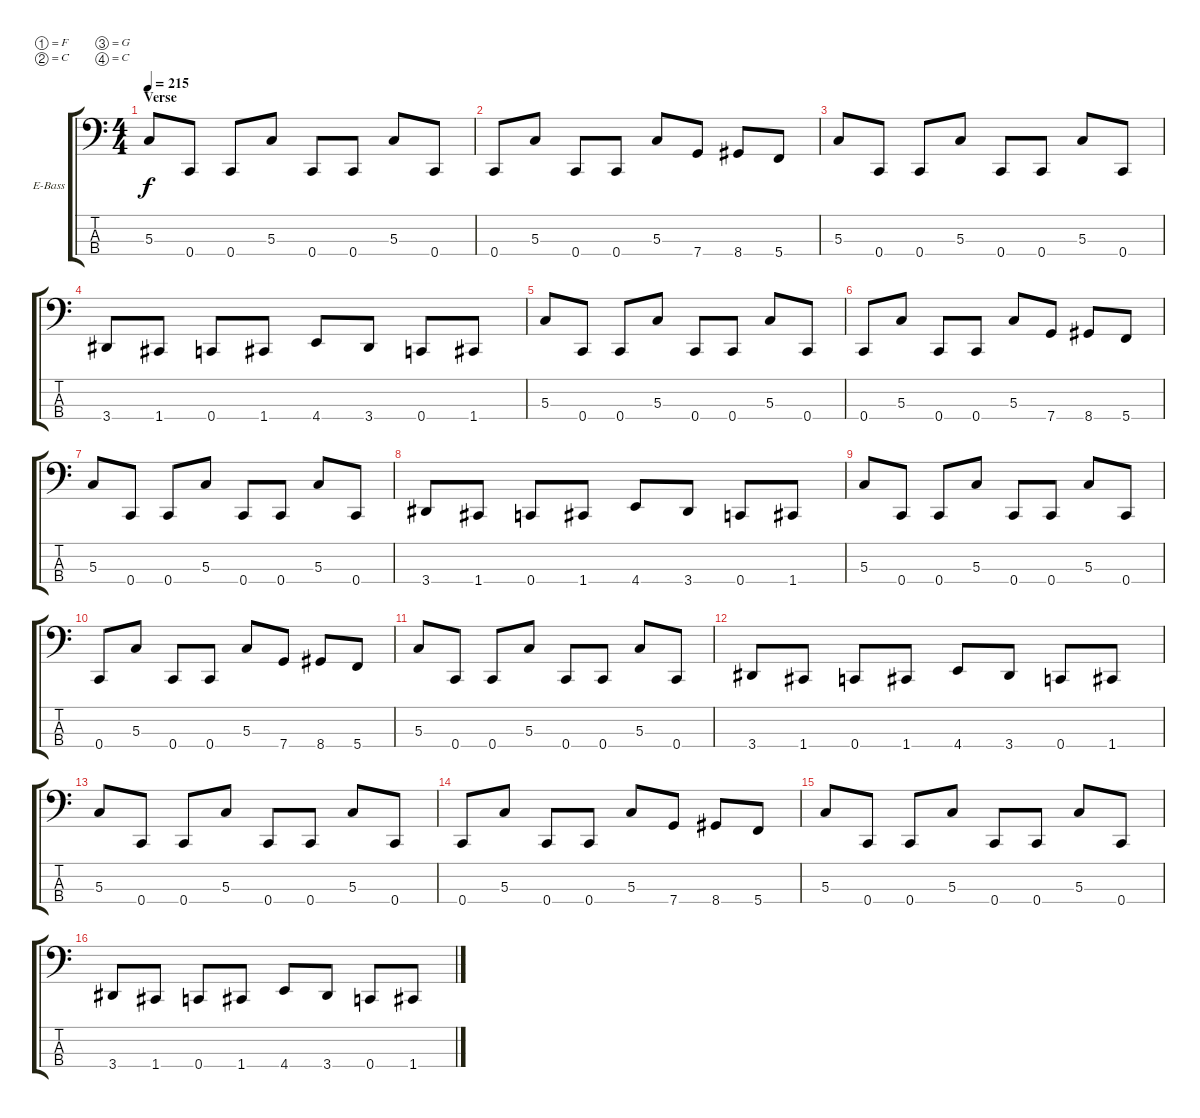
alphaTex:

\defaultSystemsLayout 4
\bracketExtendMode groupsimilarinstruments
\firstSystemTrackNameOrientation horizontal
\otherSystemsTrackNameOrientation horizontal
\track ("Electric Bass" "E-Bass") {instrument electricbassfinger}
\staff {score tabs}
\tuning (F2 C2 G1 C1)
\ts (4 4)
\section ("" "Verse")
\tempo 215
\clef f4
\ks c
5.3.8{dy f instrument electricbassfinger} 0.4.8 0.4.8 5.3.8 0.4.8 0.4.8 5.3.8 0.4.8 |
0.4.8 5.3.8 0.4.8 0.4.8 5.3.8 7.4.8 8.4.8 5.4.8 |
5.3.8 0.4.8 0.4.8 5.3.8 0.4.8 0.4.8 5.3.8 0.4.8 |
3.4.8 1.4.8 0.4.8 1.4.8 4.4.8 3.4.8 0.4.8 1.4.8 |
5.3.8 0.4.8 0.4.8 5.3.8 0.4.8 0.4.8 5.3.8 0.4.8 |
0.4.8 5.3.8 0.4.8 0.4.8 5.3.8 7.4.8 8.4.8 5.4.8 |
5.3.8 0.4.8 0.4.8 5.3.8 0.4.8 0.4.8 5.3.8 0.4.8 |
3.4.8 1.4.8 0.4.8 1.4.8 4.4.8 3.4.8 0.4.8 1.4.8 |
5.3.8 0.4.8 0.4.8 5.3.8 0.4.8 0.4.8 5.3.8 0.4.8 |
0.4.8 5.3.8 0.4.8 0.4.8 5.3.8 7.4.8 8.4.8 5.4.8 |
5.3.8 0.4.8 0.4.8 5.3.8 0.4.8 0.4.8 5.3.8 0.4.8 |
3.4.8 1.4.8 0.4.8 1.4.8 4.4.8 3.4.8 0.4.8 1.4.8 |
5.3.8 0.4.8 0.4.8 5.3.8 0.4.8 0.4.8 5.3.8 0.4.8 |
0.4.8 5.3.8 0.4.8 0.4.8 5.3.8 7.4.8 8.4.8 5.4.8 |
5.3.8 0.4.8 0.4.8 5.3.8 0.4.8 0.4.8 5.3.8 0.4.8 |
3.4.8 1.4.8 0.4.8 1.4.8 4.4.8 3.4.8 0.4.8 1.4.8
